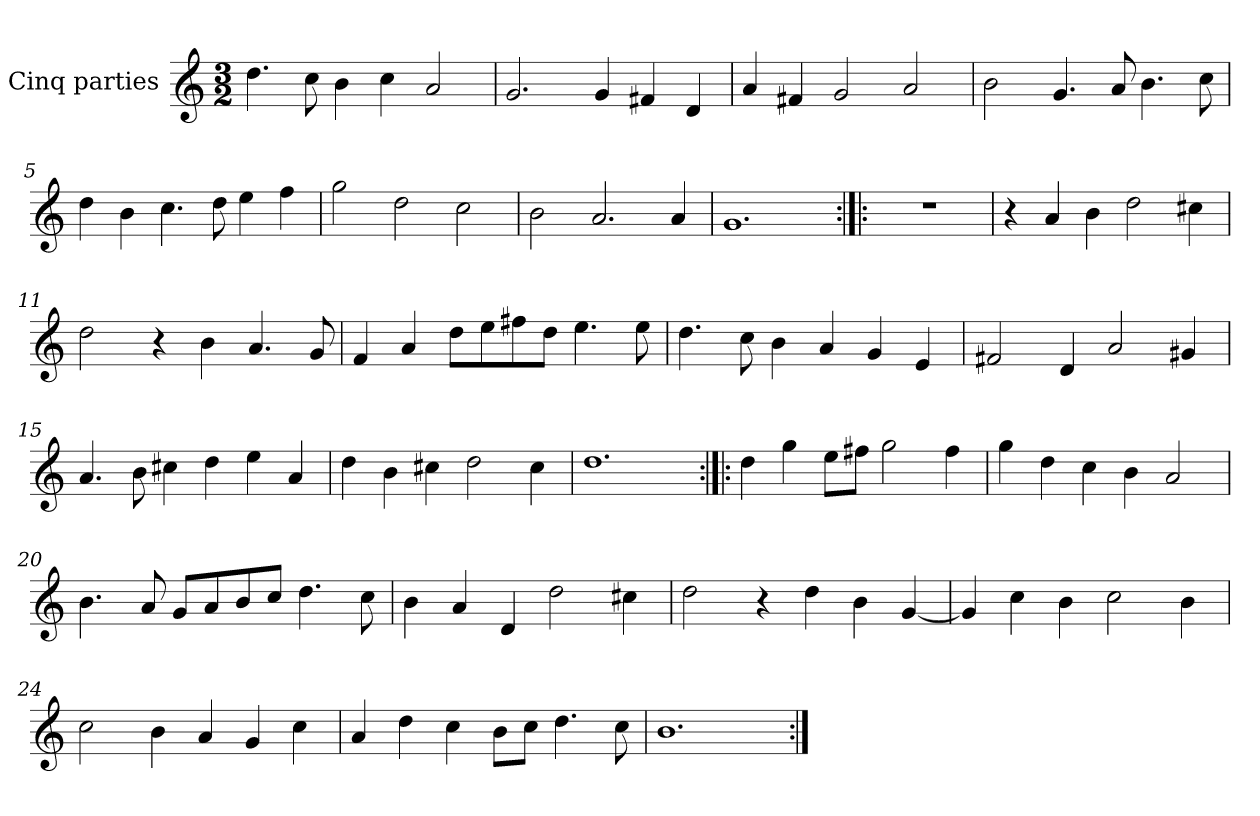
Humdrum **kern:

**kern
*part1
*staff1
*I"Cinq parties
*clefG2
*k[]
*M3/2
*MM180
=1
4.dd\
8cc\
4b\
4cc\
2a/
=2
2.g/
4g/
4f#X/
4d/
=3
4a/
4f#X/
2g/
2a/
=4
2b\
4.g/
8a/
4.b\
8cc\
=5
4dd\
4b\
4.cc\
8dd\
4ee\
4ff\
=6
2gg\
2dd\
2cc\
=7
2b\
2.a/
4a/
=8
1.g
=9:|!|:
1.r
=10
4r
4a/
4b\
2dd\
4cc#X\
=11
2dd\
4r
4b\
4.a/
8g/
=12
4f/
4a/
8dd\L
8ee\
8ff#X\
8dd\J
4.ee\
8ee\
=13
4.dd\
8cc\
4b\
4a/
4g/
4e/
=14
2f#X/
4d/
2a/
4g#X/
=15
4.a/
8b\
4cc#X\
4dd\
4ee\
4a/
=16
4dd\
4b\
4cc#X\
2dd\
4cc#\
=17
1.dd
=18:|!|:
4dd\
4gg\
8ee\L
8ff#X\J
2gg\
4ff#\
=19
4gg\
4dd\
4cc\
4b\
2a/
=20
4.b\
8a/
8g/L
8a/
8b/
8cc/J
4.dd\
8cc\
=21
4b\
4a/
4d/
2dd\
4cc#X\
=22
2dd\
4r
4dd\
4b\
[4g/
=23
4g/]
4cc\
4b\
2cc\
4b\
=24
2cc\
4b\
4a/
4g/
4cc\
=25
4a/
4dd\
4cc\
8b\L
8cc\J
4.dd\
8cc\
=26
1.b
=:|!
*-
